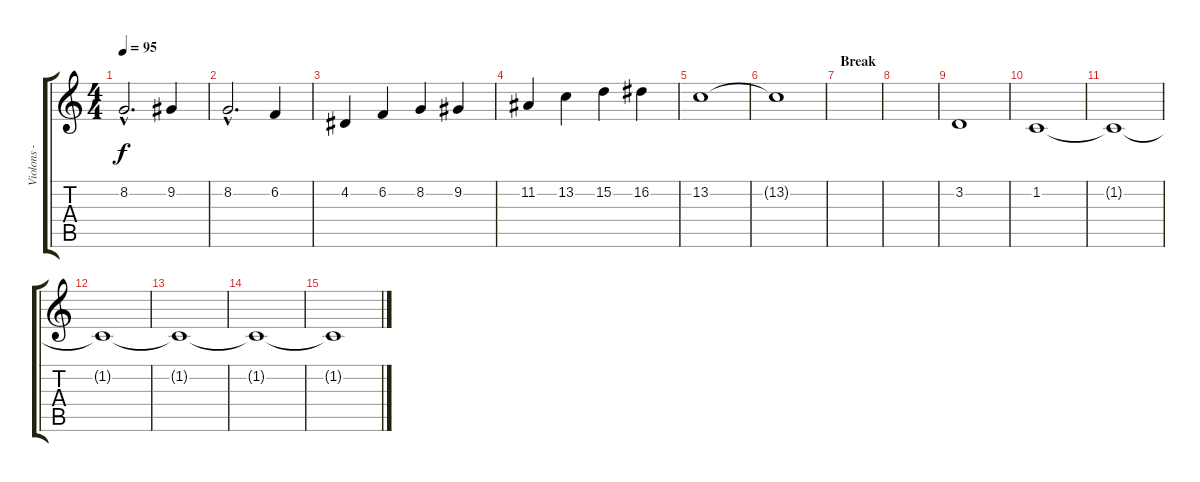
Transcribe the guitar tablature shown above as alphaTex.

\track ("Violons - " "Violons - ") {instrument synthstrings2}
\staff {score tabs}
\tuning (E4 B3 G3 D3 A2 E2) {hide}
\ts (4 4)
\tempo 95
\clef g2
\ks c
8.2{hac}.2{d dy f} 9.2.4 |
8.2{hac}.2{d} 6.2.4 |
4.2.4 6.2.4 8.2.4 9.2.4 |
11.2.4 13.2.4 15.2.4 16.2.4 |
13.2.1 |
13.2{t}.1 |
\section ("" "Break")
|
|
3.2.1 |
1.2.1 |
1.2{t}.1 |
1.2{t}.1{volume 0} |
1.2{t}.1 |
1.2{t}.1 |
1.2{t}.1
